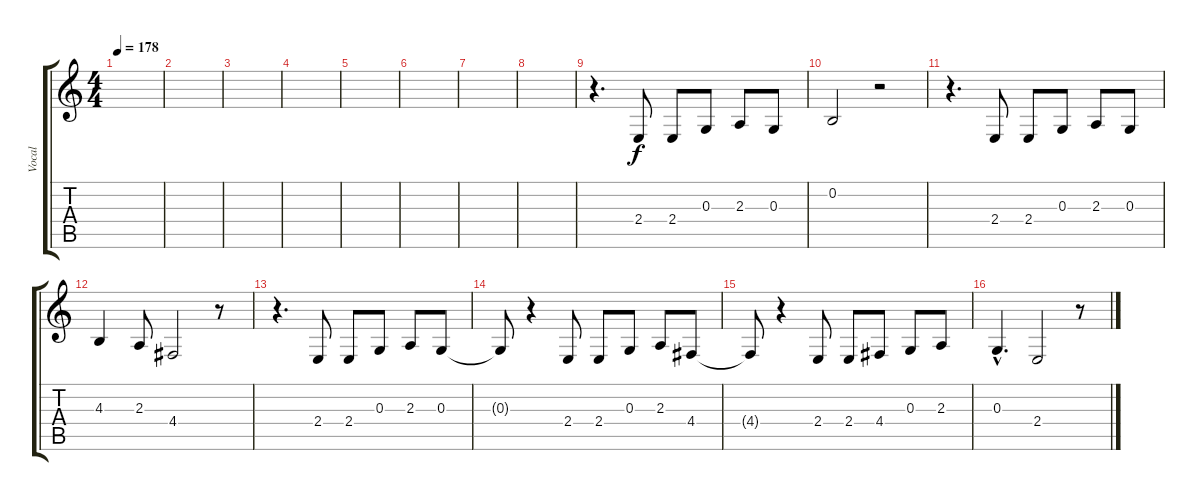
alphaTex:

\track ("Vocal" "Vocal") {instrument flute}
\staff {score tabs}
\tuning (E4 B3 G3 D3 A2 E2) {hide}
\ts (4 4)
\tempo 178
\clef g2
\ks c
|
|
|
|
|
|
|
|
r.4{d} 2.4.8 2.4.8 0.3.8 2.3.8 0.3.8 |
0.2.2 r.2 |
r.4{d} 2.4.8 2.4.8 0.3.8 2.3.8 0.3.8 |
4.3.4 2.3.8 4.4.2 r.8 |
r.4{d} 2.4.8 2.4.8 0.3.8 2.3.8 0.3.8 |
0.3{t}.8 r.4 2.4.8 2.4.8 0.3.8 2.3.8 4.4.8 |
4.4{t}.8 r.4 2.4.8 2.4.8 4.4.8 0.3.8 2.3.8 |
0.3{hac}.4{d} 2.4.2 r.8
